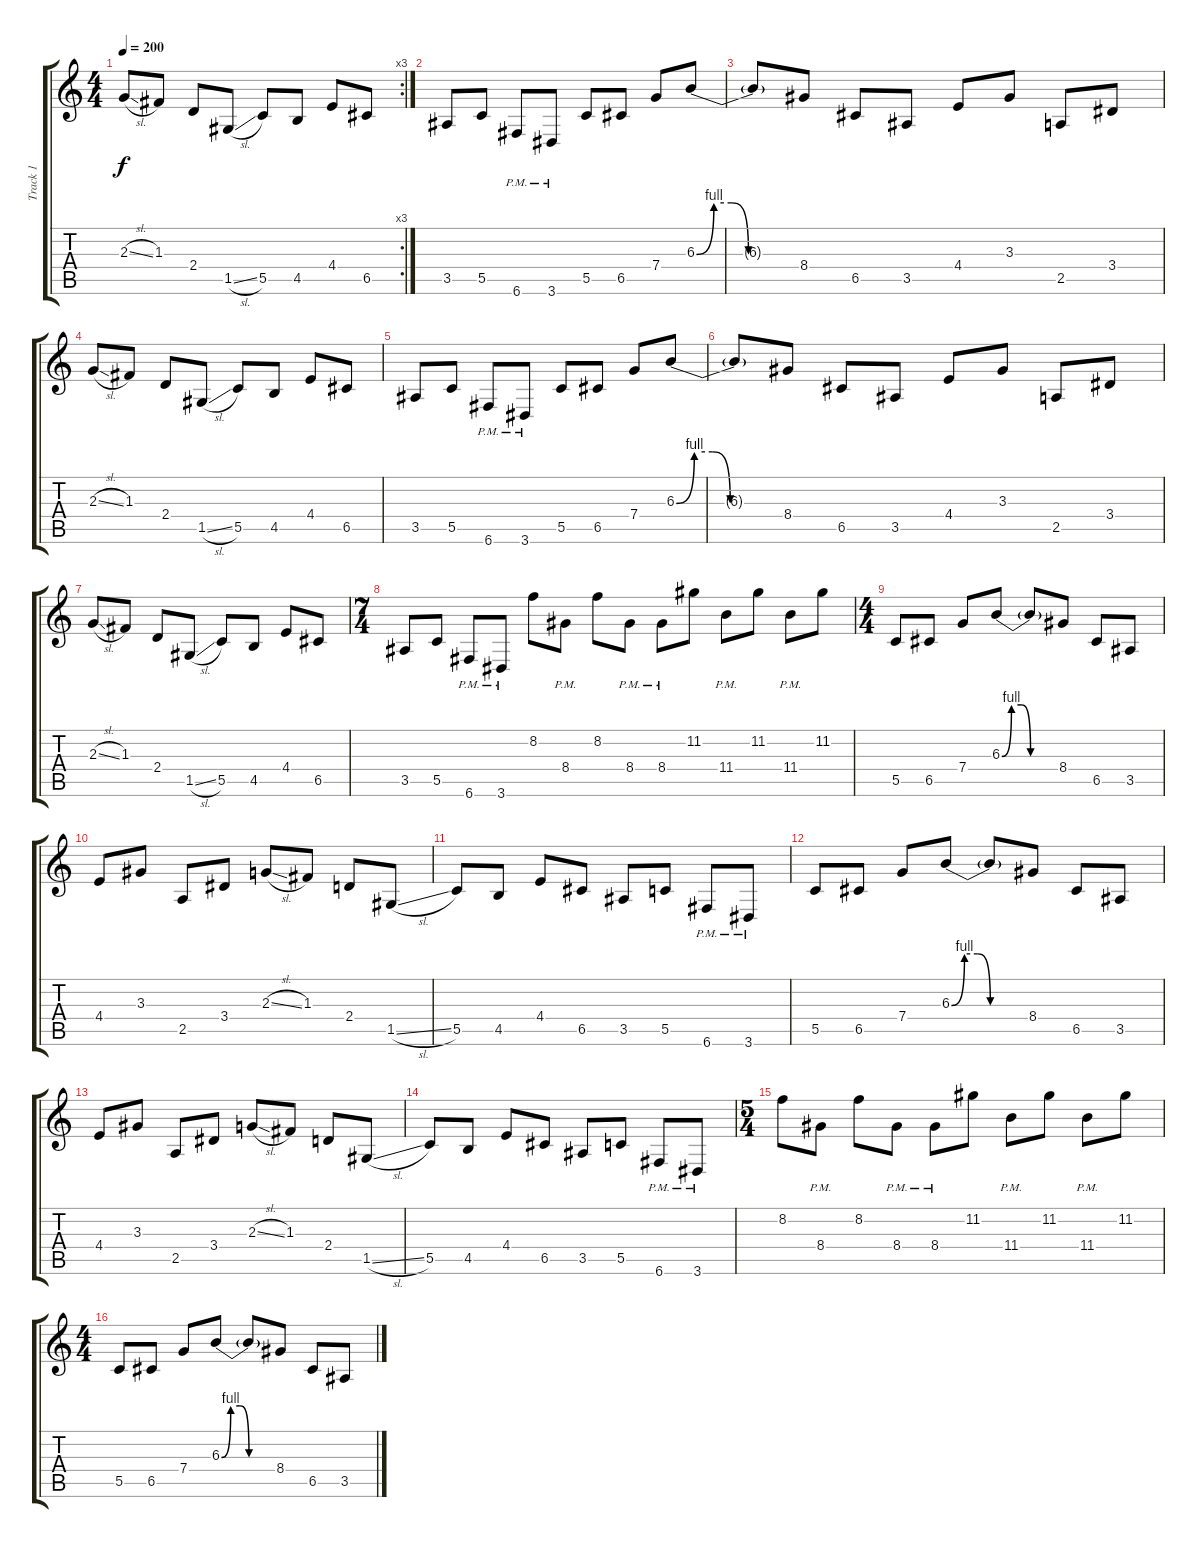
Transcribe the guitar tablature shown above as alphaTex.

\track ("Track 1" "Track 1") {instrument distortionguitar}
\staff {score tabs}
\tuning (D4 A3 F3 C3 G2 C2) {hide}
\rc 3
\ts (4 4)
\tempo 200
\clef g2
\ks c
2.3{sl}.8{dy f} 1.3.8 2.4.8 1.5{sl}.8 5.5.8 4.5.8 4.4.8 6.5.8 |
3.5.8 5.5.8 6.6{pm}.8 3.6{pm}.8 5.5.8 6.5.8 7.4.8 6.3{be (custom 0 0 10 4 20 4 30 0 60 0)}.8 |
6.3{t}.8 8.4.8 6.5.8 3.5.8 4.4.8 3.3.8 2.5.8 3.4.8 |
2.3{sl}.8 1.3.8 2.4.8 1.5{sl}.8 5.5.8 4.5.8 4.4.8 6.5.8 |
3.5.8 5.5.8 6.6{pm}.8 3.6{pm}.8 5.5.8 6.5.8 7.4.8 6.3{be (custom 0 0 10 4 20 4 30 0 60 0)}.8 |
6.3{t}.8 8.4.8 6.5.8 3.5.8 4.4.8 3.3.8 2.5.8 3.4.8 |
2.3{sl}.8 1.3.8 2.4.8 1.5{sl}.8 5.5.8 4.5.8 4.4.8 6.5.8 |
\ts (7 4)
3.5.8 5.5.8 6.6{pm}.8 3.6{pm}.8 8.2.8 8.4{pm}.8 8.2.8 8.4{pm}.8 8.4{pm}.8 11.2.8 11.4{pm}.8 11.2.8 11.4{pm}.8 11.2.8 |
\ts (4 4)
5.5.8 6.5.8 7.4.8 6.3{be (custom 0 0 10 4 20 4 30 0 60 0)}.8 6.3{t}.8 8.4.8 6.5.8 3.5.8 |
4.4.8 3.3.8 2.5.8 3.4.8 2.3{sl}.8 1.3.8 2.4.8 1.5{sl}.8 |
5.5.8 4.5.8 4.4.8 6.5.8 3.5.8 5.5.8 6.6{pm}.8 3.6{pm}.8 |
5.5.8 6.5.8 7.4.8 6.3{be (custom 0 0 10 4 20 4 30 0 60 0)}.8 6.3{t}.8 8.4.8 6.5.8 3.5.8 |
4.4.8 3.3.8 2.5.8 3.4.8 2.3{sl}.8 1.3.8 2.4.8 1.5{sl}.8 |
5.5.8 4.5.8 4.4.8 6.5.8 3.5.8 5.5.8 6.6{pm}.8 3.6{pm}.8 |
\ts (5 4)
8.2.8 8.4{pm}.8 8.2.8 8.4{pm}.8 8.4{pm}.8 11.2.8 11.4{pm}.8 11.2.8 11.4{pm}.8 11.2.8 |
\ts (4 4)
5.5.8 6.5.8 7.4.8 6.3{be (custom 0 0 10 4 20 4 30 0 60 0)}.8 6.3{t}.8 8.4.8 6.5.8 3.5.8
